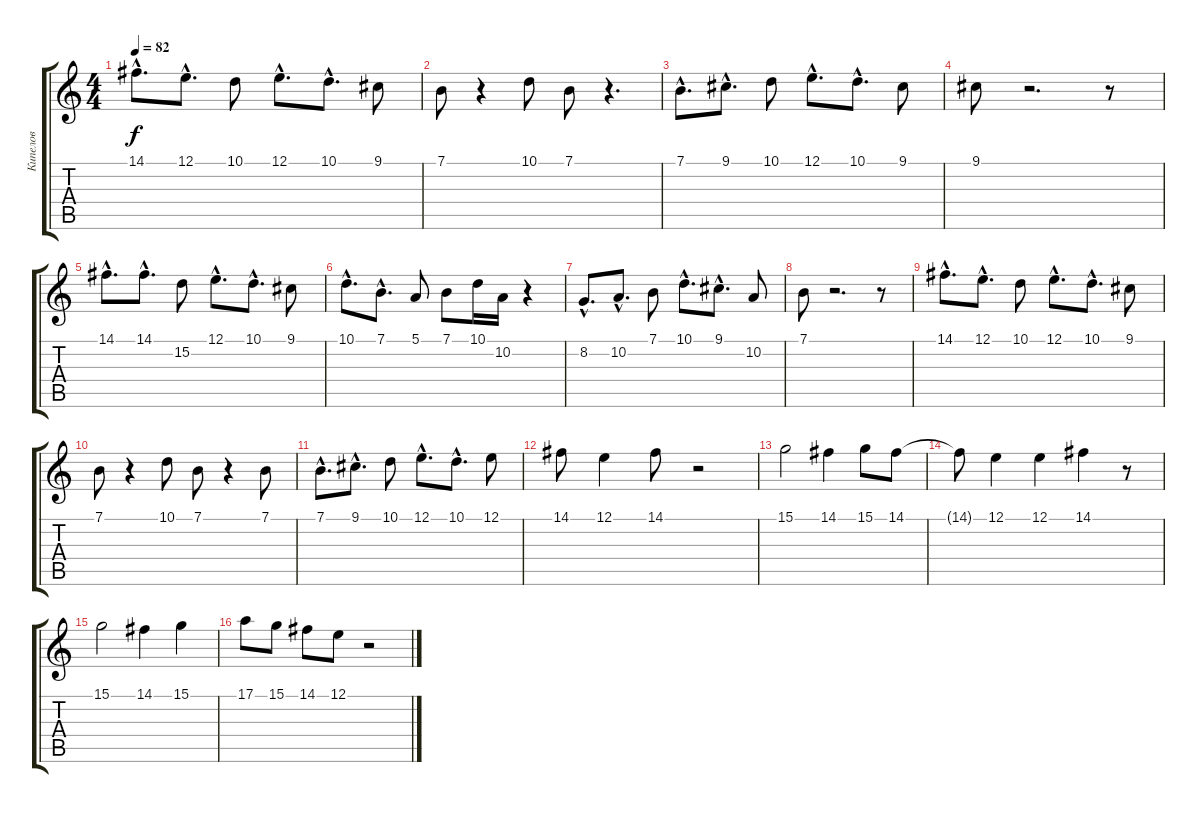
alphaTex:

\track ("Кипелов" "Кипелов") {instrument violin}
\staff {score tabs}
\tuning (E4 B3 G3 D3 A2 E2) {hide}
\ts (4 4)
\tempo 82
\clef g2
\ks c
14.1{hac}.8{d dy f instrument violin} 12.1{hac}.8{d} 10.1.8 12.1{hac}.8{d} 10.1{hac}.8{d} 9.1.8 |
7.1.8 r.4 10.1.8 7.1.8 r.4{d} |
7.1{hac}.8{d} 9.1{hac}.8{d} 10.1.8 12.1{hac}.8{d} 10.1{hac}.8{d} 9.1.8 |
9.1.8 r.2{d} r.8 |
14.1{hac}.8{d} 14.1{hac}.8{d} 15.2.8 12.1{hac}.8{d} 10.1{hac}.8{d} 9.1.8 |
10.1{hac}.8{d} 7.1{hac}.8{d} 5.1.8 7.1.8 10.1.16 10.2.16 r.4 |
8.2{hac}.8{d} 10.2{hac}.8{d} 7.1.8 10.1{hac}.8{d} 9.1{hac}.8{d} 10.2.8 |
7.1.8 r.2{d} r.8 |
14.1{hac}.8{d} 12.1{hac}.8{d} 10.1.8 12.1{hac}.8{d} 10.1{hac}.8{d} 9.1.8 |
7.1.8 r.4 10.1.8 7.1.8 r.4 7.1.8 |
7.1{hac}.8{d} 9.1{hac}.8{d} 10.1.8 12.1{hac}.8{d} 10.1{hac}.8{d} 12.1.8 |
14.1.8 12.1.4 14.1.8 r.2 |
15.1.2 14.1.4 15.1.8 14.1.8 |
14.1{t}.8 12.1.4 12.1.4 14.1.4 r.8 |
15.1.2 14.1.4 15.1.4 |
17.1.8 15.1.8 14.1.8 12.1.8 r.2
